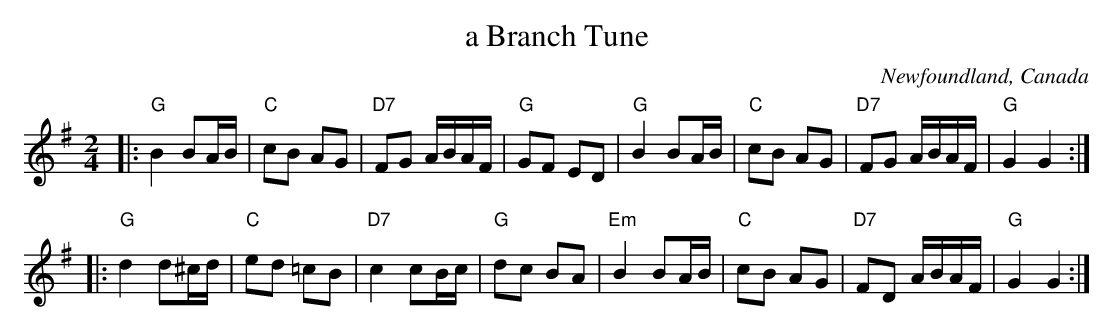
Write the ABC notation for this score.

X:1
T: a Branch Tune
O: Newfoundland, Canada
M: 2/4
L: 1/16
K: G
|:\
"G"B4 B2AB | "C"c2B2 A2G2 | "D7"F2G2 ABAF | "G"G2F2 E2D2 |\
"G"B4 B2AB | "C"c2B2 A2G2 | "D7"F2G2 ABAF | "G"G4   G4 :|
|:\
"G"d4 d2^cd | "C"e2d2 =c2B2 | "D7"c4   c2Bc | "G"d2c2 B2A2 |\
"Em"B4 B2AB | "C"c2B2  A2G2 | "D7"F2D2 ABAF | "G"G4   G4 :|
